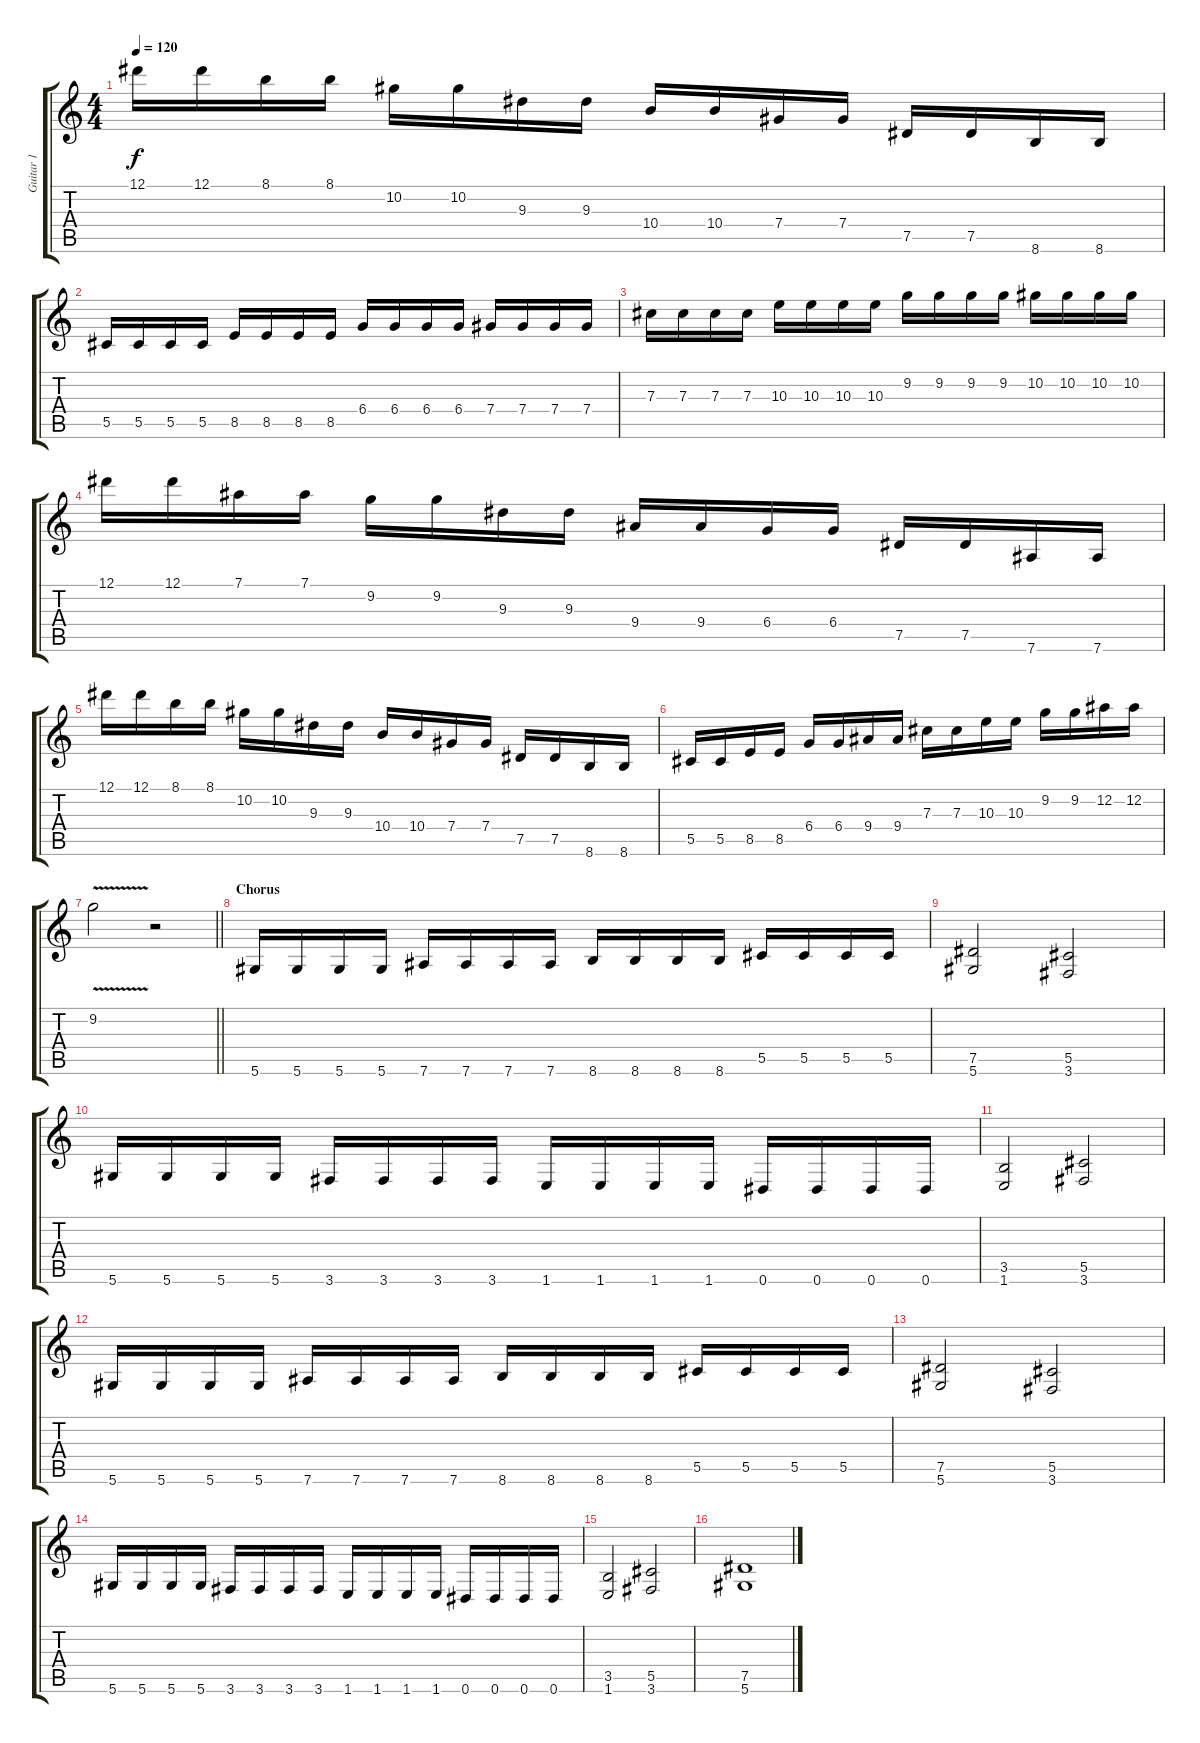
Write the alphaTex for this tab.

\track ("Guitar 1" "Guitar 1") {instrument distortionguitar}
\staff {score tabs}
\tuning (Eb4 Bb3 Gb3 Db3 Ab2 Eb2) {hide}
\ts (4 4)
\tempo 120
\clef g2
\ks c
12.1.16{dy f} 12.1.16 8.1.16 8.1.16 10.2.16 10.2.16 9.3.16 9.3.16 10.4.16 10.4.16 7.4.16 7.4.16 7.5.16 7.5.16 8.6.16 8.6.16 |
5.5.16 5.5.16 5.5.16 5.5.16 8.5.16 8.5.16 8.5.16 8.5.16 6.4.16 6.4.16 6.4.16 6.4.16 7.4.16 7.4.16 7.4.16 7.4.16 |
7.3.16 7.3.16 7.3.16 7.3.16 10.3.16 10.3.16 10.3.16 10.3.16 9.2.16 9.2.16 9.2.16 9.2.16 10.2.16 10.2.16 10.2.16 10.2.16 |
12.1.16 12.1.16 7.1.16 7.1.16 9.2.16 9.2.16 9.3.16 9.3.16 9.4.16 9.4.16 6.4.16 6.4.16 7.5.16 7.5.16 7.6.16 7.6.16 |
12.1.16 12.1.16 8.1.16 8.1.16 10.2.16 10.2.16 9.3.16 9.3.16 10.4.16 10.4.16 7.4.16 7.4.16 7.5.16 7.5.16 8.6.16 8.6.16 |
5.5.16 5.5.16 8.5.16 8.5.16 6.4.16 6.4.16 9.4.16 9.4.16 7.3.16 7.3.16 10.3.16 10.3.16 9.2.16 9.2.16 12.2.16 12.2.16 |
\barLineRight lightlight
9.2{v}.2 r.2 |
\section ("" "Chorus")
5.6.16 5.6.16 5.6.16 5.6.16 7.6.16 7.6.16 7.6.16 7.6.16 8.6.16 8.6.16 8.6.16 8.6.16 5.5.16 5.5.16 5.5.16 5.5.16 |
(7.5 5.6).2 (5.5 3.6).2 |
5.6.16 5.6.16 5.6.16 5.6.16 3.6.16 3.6.16 3.6.16 3.6.16 1.6.16 1.6.16 1.6.16 1.6.16 0.6.16 0.6.16 0.6.16 0.6.16 |
(3.5 1.6).2 (5.5 3.6).2 |
5.6.16 5.6.16 5.6.16 5.6.16 7.6.16 7.6.16 7.6.16 7.6.16 8.6.16 8.6.16 8.6.16 8.6.16 5.5.16 5.5.16 5.5.16 5.5.16 |
(7.5 5.6).2 (5.5 3.6).2 |
5.6.16 5.6.16 5.6.16 5.6.16 3.6.16 3.6.16 3.6.16 3.6.16 1.6.16 1.6.16 1.6.16 1.6.16 0.6.16 0.6.16 0.6.16 0.6.16 |
(3.5 1.6).2 (5.5 3.6).2 |
(7.5 5.6).1
